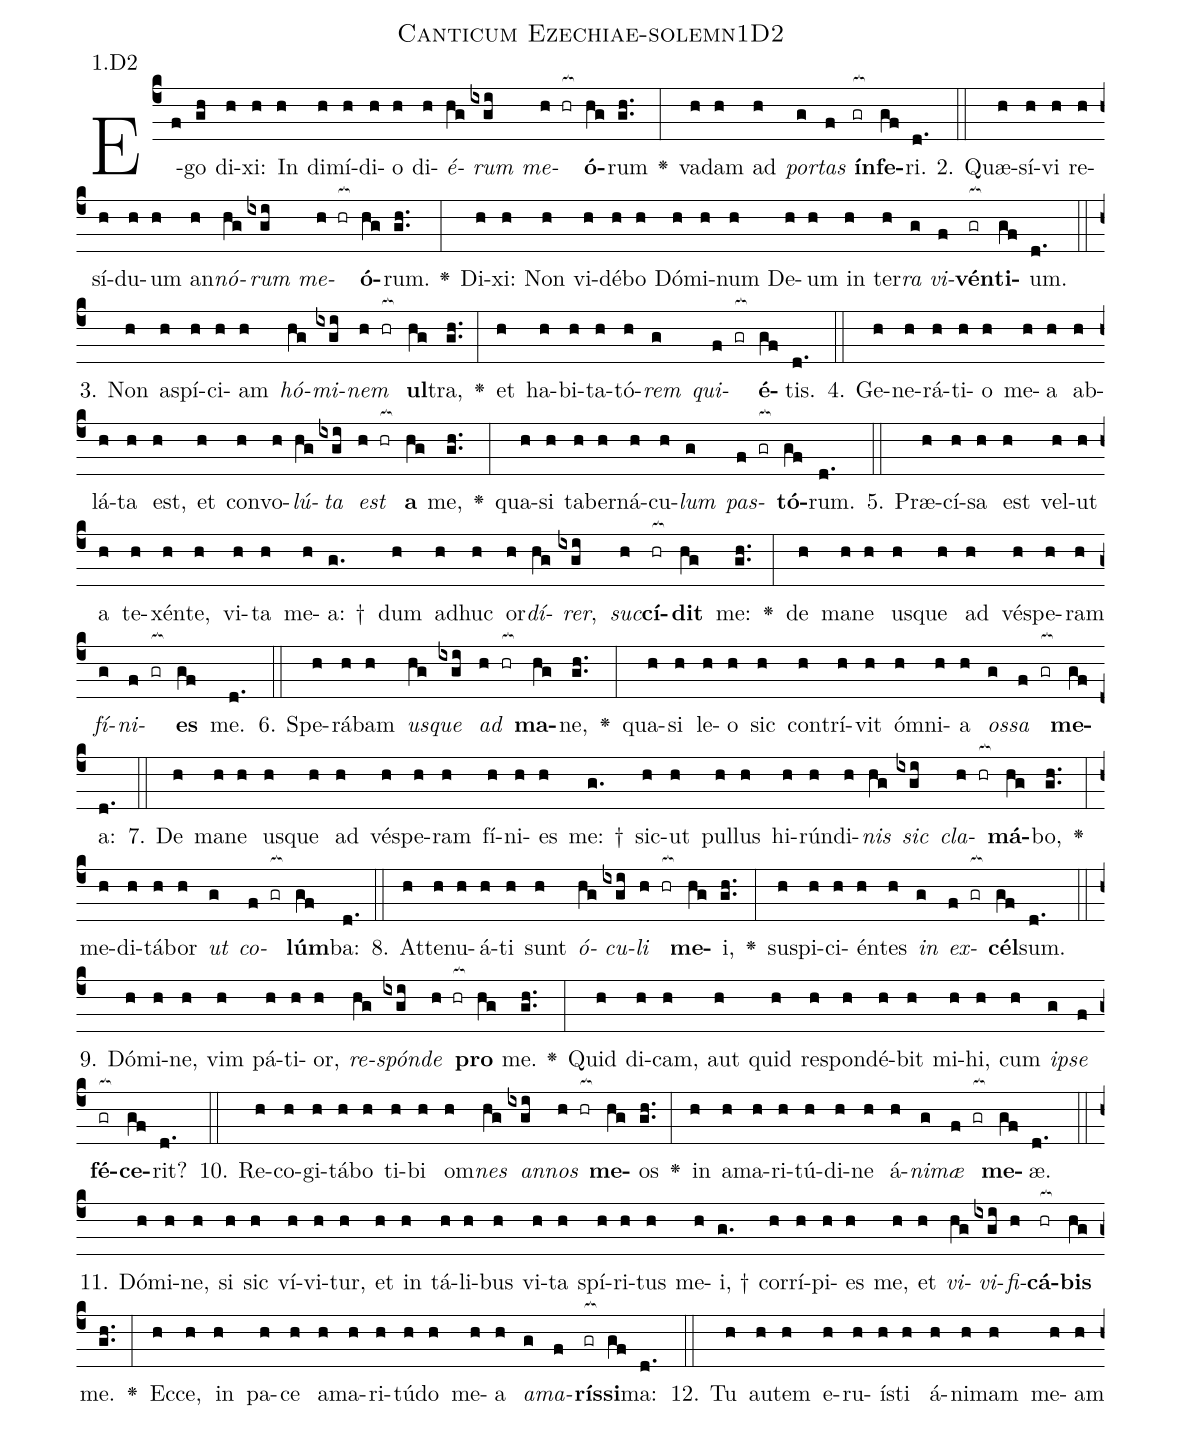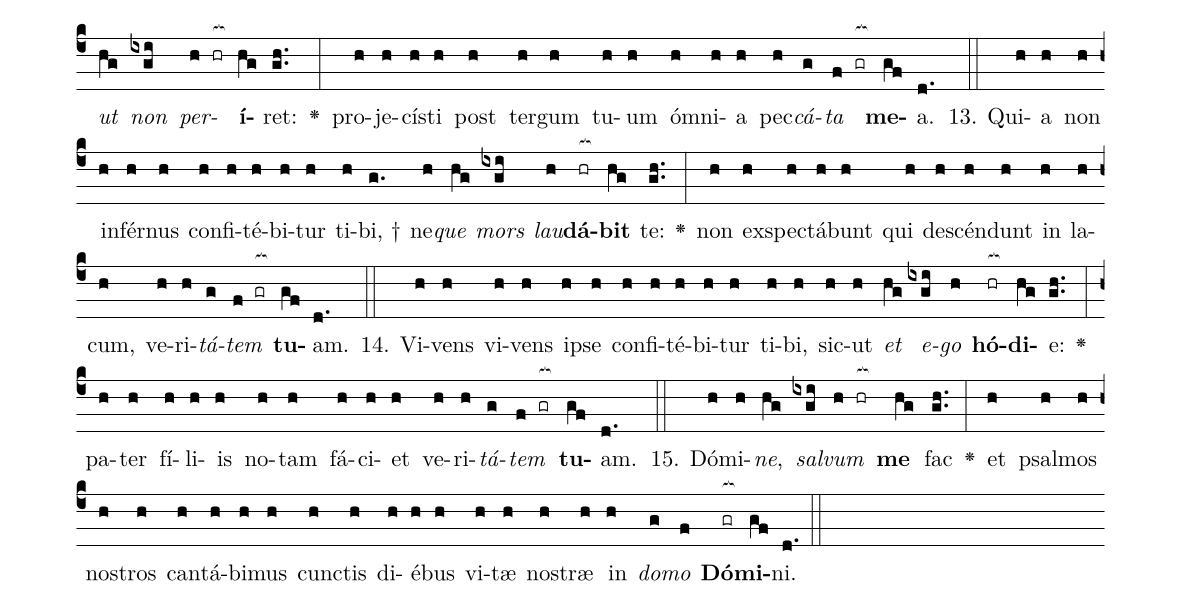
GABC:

name: Canticum Ezechiae-solemn1D2;
annotation: 1.D2;
%%
(c4)E(f)go(gh) di(h)xi:(h) In(h) di(h)mí(h)di(h)o(h) di(h)<i>é</i>(hg)<i>rum</i>(ixgi) <i>me</i>(h hr[ocb:1{])<b>ó</b>(hg[ocb:0}])rum(gh..) <v>\greheightstar</v>(:) va(h)dam(h) ad(h) <i>por</i>(g)<i>tas</i>(f) <b>ín</b>(gr[ocb:1{])<b>fe</b>(gf[ocb:0}])ri.(d.) (::)
2. Quæ(h)sí(h)vi(h) re(h)sí(h)du(h)um(h) an(h)<i>nó</i>(hg)<i>rum</i>(ixgi) <i>me</i>(h hr[ocb:1{])<b>ó</b>(hg[ocb:0}])rum.(gh..) <v>\greheightstar</v>(:) Di(h)xi:(h) Non(h) vi(h)dé(h)bo(h) Dó(h)mi(h)num(h) De(h)um(h) in(h) ter(h)<i>ra</i>(g) <i>vi</i>(f)<b>vén</b>(gr[ocb:1{])<b>ti</b>(gf[ocb:0}])um.(d.) (::)
3. Non(h) a(h)spí(h)ci(h)am(h) <i>hó</i>(hg)<i>mi</i>(ixgi)<i>nem</i>(h hr[ocb:1{]) <b>ul</b>(hg[ocb:0}])tra,(gh..) <v>\greheightstar</v>(:) et(h) ha(h)bi(h)ta(h)tó(h)<i>rem</i>(g) <i>qui</i>(f gr[ocb:1{])<b>é</b>(gf[ocb:0}])tis.(d.) (::)
4. Ge(h)ne(h)rá(h)ti(h)o(h) me(h)a(h) ab(h)lá(h)ta(h) est,(h) et(h) con(h)vo(h)<i>lú</i>(hg)<i>ta</i>(ixgi) <i>est</i>(h hr[ocb:1{]) <b>a</b>(hg[ocb:0}]) me,(gh..) <v>\greheightstar</v>(:) qua(h)si(h) ta(h)ber(h)ná(h)cu(h)<i>lum</i>(g) <i>pas</i>(f gr[ocb:1{])<b>tó</b>(gf[ocb:0}])rum.(d.) (::)
5. Præ(h)cí(h)sa(h) est(h) vel(h)ut(h) a(h) te(h)xén(h)te,(h) vi(h)ta(h) me(h)a: †(g.) dum(h) ad(h)huc(h) or(h)<i>dí</i>(hg)<i>rer</i>,(ixgi) <i>suc</i>(h)<b>cí</b>(hr[ocb:1{])<b>dit</b>(hg[ocb:0}]) me:(gh..) <v>\greheightstar</v>(:) de(h) ma(h)ne(h) us(h)que(h) ad(h) vés(h)pe(h)ram(h) <i>fí</i>(g)<i>ni</i>(f gr[ocb:1{])<b>es</b>(gf[ocb:0}]) me.(d.) (::)
6. Spe(h)rá(h)bam(h) <i>us</i>(hg)<i>que</i>(ixgi) <i>ad</i>(h hr[ocb:1{]) <b>ma</b>(hg[ocb:0}])ne,(gh..) <v>\greheightstar</v>(:) qua(h)si(h) le(h)o(h) sic(h) con(h)trí(h)vit(h) óm(h)ni(h)a(h) <i>os</i>(g)<i>sa</i>(f gr[ocb:1{]) <b>me</b>(gf[ocb:0}])a:(d.) (::)
7. De(h) ma(h)ne(h) us(h)que(h) ad(h) vés(h)pe(h)ram(h) fí(h)ni(h)es(h) me: †(g.) sic(h)ut(h) pul(h)lus(h) hi(h)rún(h)di(h)<i>nis</i>(hg) <i>sic</i>(ixgi) <i>cla</i>(h hr[ocb:1{])<b>má</b>(hg[ocb:0}])bo,(gh..) <v>\greheightstar</v>(:) me(h)di(h)tá(h)bor(h) <i>ut</i>(g) <i>co</i>(f gr[ocb:1{])<b>lúm</b>(gf[ocb:0}])ba:(d.) (::)
8. At(h)te(h)nu(h)á(h)ti(h) sunt(h) <i>ó</i>(hg)<i>cu</i>(ixgi)<i>li</i>(h hr[ocb:1{]) <b>me</b>(hg[ocb:0}])i,(gh..) <v>\greheightstar</v>(:) su(h)spi(h)ci(h)én(h)tes(h) <i>in</i>(g) <i>ex</i>(f gr[ocb:1{])<b>cél</b>(gf[ocb:0}])sum.(d.) (::)
9. Dó(h)mi(h)ne,(h) vim(h) pá(h)ti(h)or,(h) <i>re</i>(hg)<i>spón</i>(ixgi)<i>de</i>(h hr[ocb:1{]) <b>pro</b>(hg[ocb:0}]) me.(gh..) <v>\greheightstar</v>(:) Quid(h) di(h)cam,(h) aut(h) quid(h) re(h)spon(h)dé(h)bit(h) mi(h)hi,(h) cum(h) <i>ip</i>(g)<i>se</i>(f) <b>fé</b>(gr[ocb:1{])<b>ce</b>(gf[ocb:0}])rit?(d.) (::)
10. Re(h)co(h)gi(h)tá(h)bo(h) ti(h)bi(h) om(h)<i>nes</i>(hg) <i>an</i>(ixgi)<i>nos</i>(h hr[ocb:1{]) <b>me</b>(hg[ocb:0}])os(gh..) <v>\greheightstar</v>(:) in(h) a(h)ma(h)ri(h)tú(h)di(h)ne(h) á(h)<i>ni</i>(g)<i>mæ</i>(f gr[ocb:1{]) <b>me</b>(gf[ocb:0}])æ.(d.) (::)
11. Dó(h)mi(h)ne,(h) si(h) sic(h) ví(h)vi(h)tur,(h) et(h) in(h) tá(h)li(h)bus(h) vi(h)ta(h) spí(h)ri(h)tus(h) me(h)i, †(g.) cor(h)rí(h)pi(h)es(h) me,(h) et(h) <i>vi</i>(hg)<i>vi</i>(ixgi)<i>fi</i>(h)<b>cá</b>(hr[ocb:1{])<b>bis</b>(hg[ocb:0}]) me.(gh..) <v>\greheightstar</v>(:) Ec(h)ce,(h) in(h) pa(h)ce(h) a(h)ma(h)ri(h)tú(h)do(h) me(h)a(h) <i>a</i>(g)<i>ma</i>(f)<b>rís</b>(gr[ocb:1{])<b>si</b>(gf[ocb:0}])ma:(d.) (::)
12. Tu(h) au(h)tem(h) e(h)ru(h)ís(h)ti(h) á(h)ni(h)mam(h) me(h)am(h) <i>ut</i>(hg) <i>non</i>(ixgi) <i>per</i>(h hr[ocb:1{])<b>í</b>(hg[ocb:0}])ret:(gh..) <v>\greheightstar</v>(:) pro(h)je(h)cís(h)ti(h) post(h) ter(h)gum(h) tu(h)um(h) óm(h)ni(h)a(h) pec(h)<i>cá</i>(g)<i>ta</i>(f gr[ocb:1{]) <b>me</b>(gf[ocb:0}])a.(d.) (::)
13. Qui(h)a(h) non(h) in(h)fér(h)nus(h) con(h)fi(h)té(h)bi(h)tur(h) ti(h)bi, †(g.) ne(h)<i>que</i>(hg) <i>mors</i>(ixgi) <i>lau</i>(h)<b>dá</b>(hr[ocb:1{])<b>bit</b>(hg[ocb:0}]) te:(gh..) <v>\greheightstar</v>(:) non(h) ex(h)spec(h)tá(h)bunt(h) qui(h) de(h)scén(h)dunt(h) in(h) la(h)cum,(h) ve(h)ri(h)<i>tá</i>(g)<i>tem</i>(f gr[ocb:1{]) <b>tu</b>(gf[ocb:0}])am.(d.) (::)
14. Vi(h)vens(h) vi(h)vens(h) ip(h)se(h) con(h)fi(h)té(h)bi(h)tur(h) ti(h)bi,(h) sic(h)ut(h) <i>et</i>(hg) <i>e</i>(ixgi)<i>go</i>(h) <b>hó</b>(hr[ocb:1{])<b>di</b>(hg[ocb:0}])e:(gh..) <v>\greheightstar</v>(:) pa(h)ter(h) fí(h)li(h)is(h) no(h)tam(h) fá(h)ci(h)et(h) ve(h)ri(h)<i>tá</i>(g)<i>tem</i>(f gr[ocb:1{]) <b>tu</b>(gf[ocb:0}])am.(d.) (::)
15. Dó(h)mi(h)<i>ne</i>,(hg) <i>sal</i>(ixgi)<i>vum</i>(h hr[ocb:1{]) <b>me</b>(hg[ocb:0}]) fac(gh..) <v>\greheightstar</v>(:) et(h) psal(h)mos(h) nos(h)tros(h) can(h)tá(h)bi(h)mus(h) cunc(h)tis(h) di(h)é(h)bus(h) vi(h)tæ(h) nos(h)træ(h) in(h) <i>do</i>(g)<i>mo</i>(f) <b>Dó</b>(gr[ocb:1{])<b>mi</b>(gf[ocb:0}])ni.(d.) (::)
